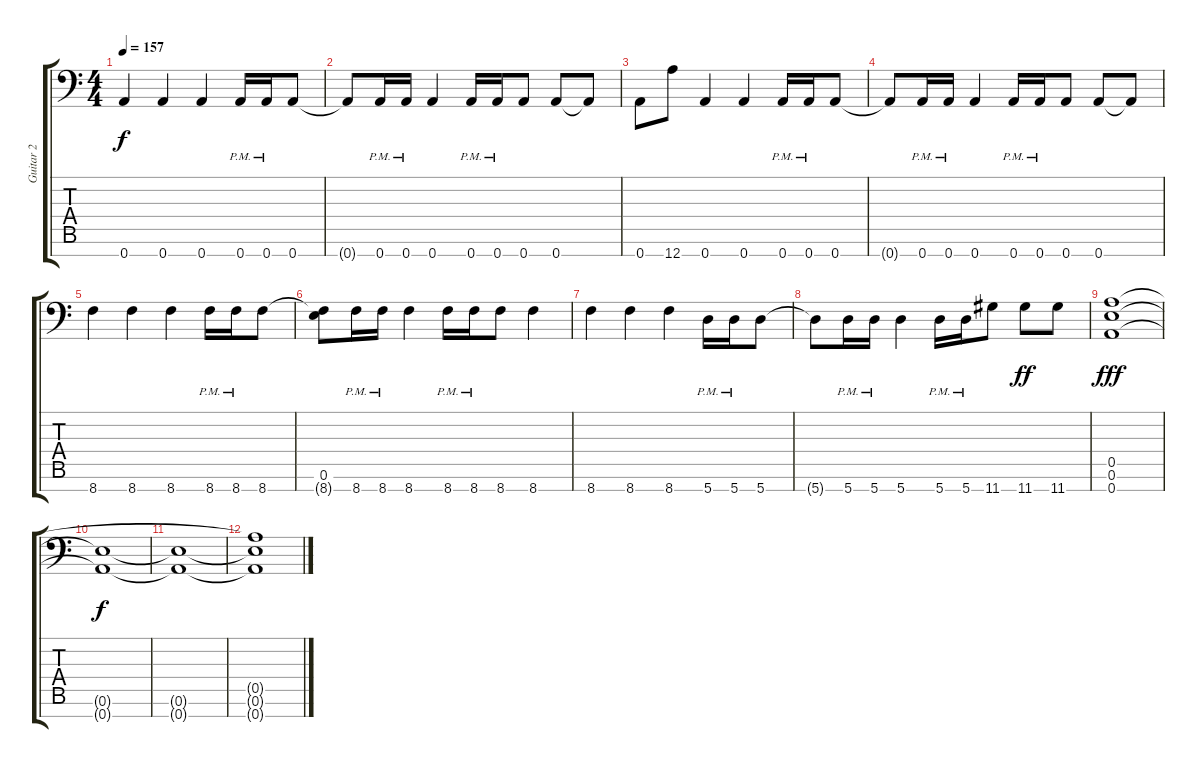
\track ("Guitar 2" "Guitar 2") {instrument overdrivenguitar}
\staff {score tabs}
\tuning (E4 B3 G3 D3 A2 E2 A1) {hide}
\ts (4 4)
\tempo 157
\clef f4
\ks c
0.7.4{dy f} 0.7.4 0.7.4 0.7{pm}.16 0.7{pm}.16 0.7.8 |
0.7{t}.8 0.7{pm}.16 0.7{pm}.16 0.7.4 0.7{pm}.16 0.7{pm}.16 0.7.8 0.7.8 0.7{t}.8 |
0.7.8 12.7.8 0.7.4 0.7.4 0.7{pm}.16 0.7{pm}.16 0.7.8 |
0.7{t}.8 0.7{pm}.16 0.7{pm}.16 0.7.4 0.7{pm}.16 0.7{pm}.16 0.7.8 0.7.8 0.7{t}.8 |
8.7.4 8.7.4 8.7.4 8.7{pm}.16 8.7{pm}.16 8.7.8 |
(0.6 8.7{t}).8 8.7{pm}.16 8.7{pm}.16 8.7.4 8.7{pm}.16 8.7{pm}.16 8.7.8 8.7.4 |
8.7.4 8.7.4 8.7.4 5.7{pm}.16 5.7{pm}.16 5.7.8 |
5.7{t}.8 5.7{pm}.16 5.7{pm}.16 5.7.4 5.7{pm}.16 5.7{pm}.16 11.7.8 11.7.8{dy ff} 11.7.8 |
(0.5 0.6 0.7).1{dy fff} |
(0.6{t} 0.7{t}).1{dy f} |
(0.6{t} 0.7{t}).1 |
(0.5{t} 0.6{t} 0.7{t}).1
